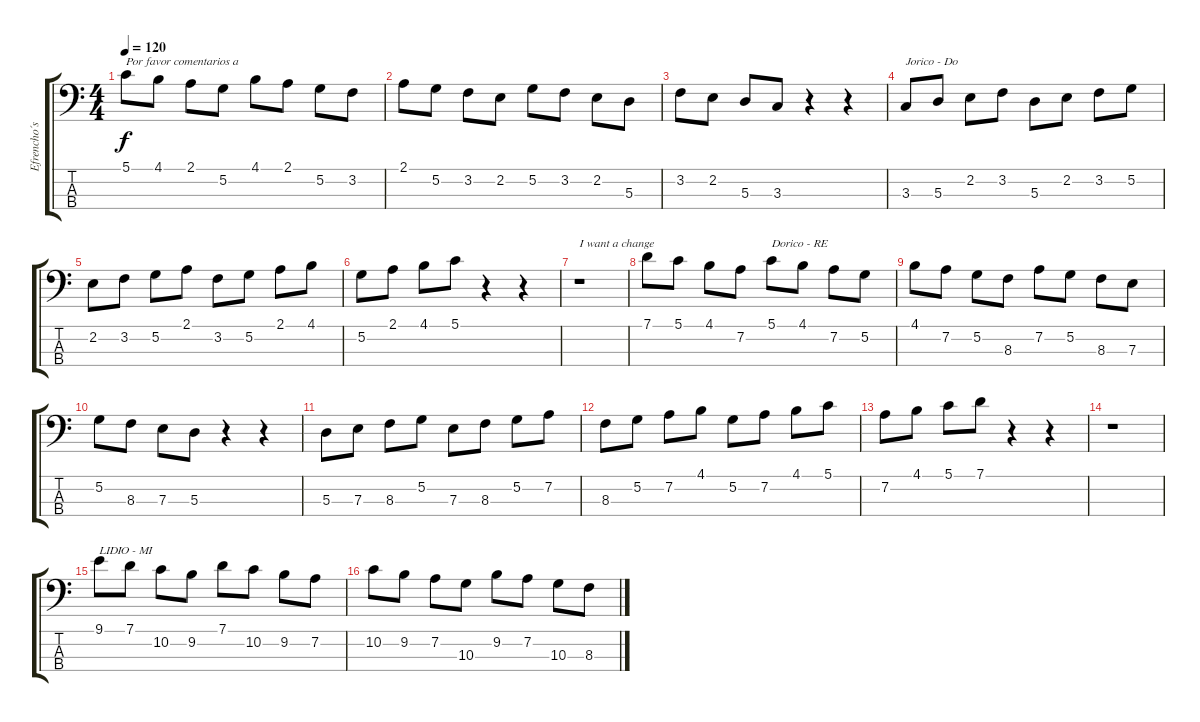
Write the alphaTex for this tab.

\track ("Efrencho´s Bass" "Efrencho´s") {instrument electricbassfinger}
\staff {score tabs}
\tuning (G2 D2 A1 E1) {hide}
\ts (4 4)
\tempo 120
\clef f4
\ks c
5.1.8{txt "Por favor comentarios a" dy f instrument electricbassfinger} 4.1.8 2.1.8 5.2.8 4.1.8 2.1.8 5.2.8 3.2.8 |
2.1.8 5.2.8 3.2.8 2.2.8 5.2.8 3.2.8 2.2.8 5.3.8 |
3.2.8 2.2.8 5.3.8 3.3.8 r.4 r.4 |
3.3.8{txt "Jorico - Do"} 5.3.8 2.2.8 3.2.8 5.3.8 2.2.8 3.2.8 5.2.8 |
2.2.8 3.2.8 5.2.8 2.1.8 3.2.8 5.2.8 2.1.8 4.1.8 |
5.2.8 2.1.8 4.1.8 5.1.8 r.4 r.4 |
r.1{txt "I want a change"} |
7.1.8 5.1.8 4.1.8 7.2.8 5.1.8{txt "Dorico - RE"} 4.1.8 7.2.8 5.2.8 |
4.1.8 7.2.8 5.2.8 8.3.8 7.2.8 5.2.8 8.3.8 7.3.8 |
5.2.8 8.3.8 7.3.8 5.3.8 r.4 r.4 |
5.3.8 7.3.8 8.3.8 5.2.8 7.3.8 8.3.8 5.2.8 7.2.8 |
8.3.8 5.2.8 7.2.8 4.1.8 5.2.8 7.2.8 4.1.8 5.1.8 |
7.2.8 4.1.8 5.1.8 7.1.8 r.4 r.4 |
r.1 |
9.1.8{txt "LIDIO - MI"} 7.1.8 10.2.8 9.2.8 7.1.8 10.2.8 9.2.8 7.2.8 |
10.2.8 9.2.8 7.2.8 10.3.8 9.2.8 7.2.8 10.3.8 8.3.8
